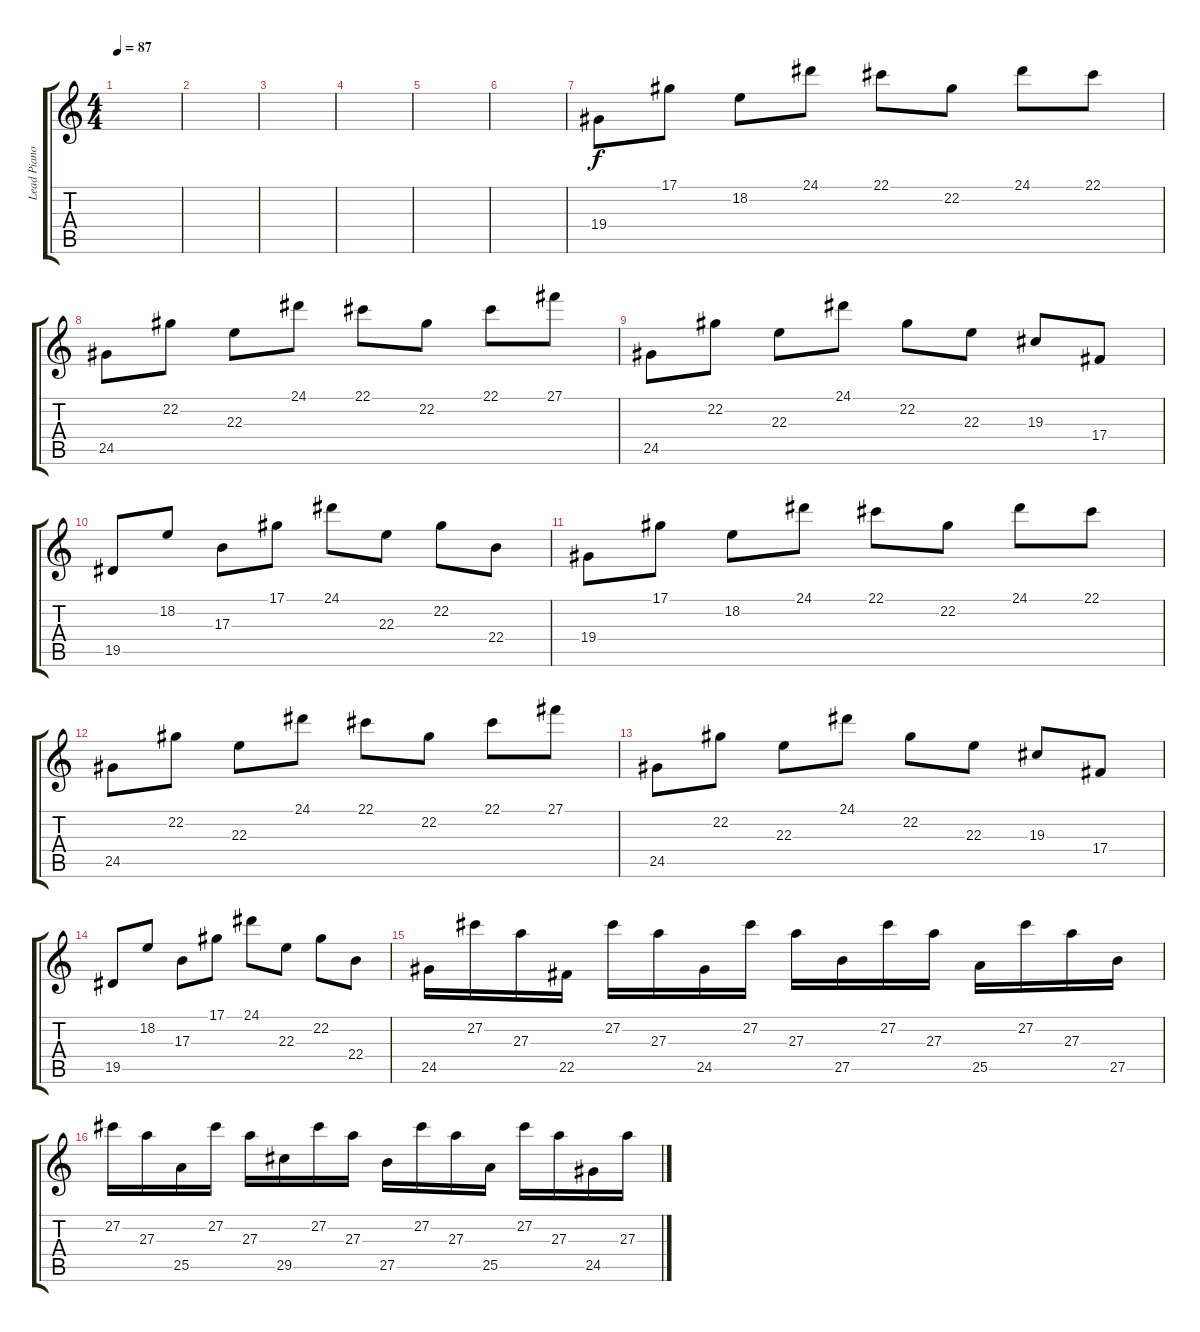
\track ("Lead Piano (Everton)" "Lead Piano") {instrument acousticgrandpiano}
\staff {score tabs}
\tuning (Eb4 Bb3 Gb3 Db3 Ab2 Eb2) {hide}
\ts (4 4)
\tempo 87
\clef g2
\ks c
|
|
|
|
|
|
19.4.8 17.1.8 18.2.8 24.1.8 22.1.8 22.2.8 24.1.8 22.1.8 |
24.5.8 22.2.8 22.3.8 24.1.8 22.1.8 22.2.8 22.1.8 27.1.8 |
24.5.8 22.2.8 22.3.8 24.1.8 22.2.8 22.3.8 19.3.8 17.4.8 |
19.5.8 18.2.8 17.3.8 17.1.8 24.1.8 22.3.8 22.2.8 22.4.8 |
19.4.8 17.1.8 18.2.8 24.1.8 22.1.8 22.2.8 24.1.8 22.1.8 |
24.5.8 22.2.8 22.3.8 24.1.8 22.1.8 22.2.8 22.1.8 27.1.8 |
24.5.8 22.2.8 22.3.8 24.1.8 22.2.8 22.3.8 19.3.8 17.4.8 |
19.5.8 18.2.8 17.3.8 17.1.8 24.1.8 22.3.8 22.2.8 22.4.8 |
24.5.16 27.2.16 27.3.16 22.5.16 27.2.16 27.3.16 24.5.16 27.2.16 27.3.16 27.5.16 27.2.16 27.3.16 25.5.16 27.2.16 27.3.16 27.5.16 |
27.2.16 27.3.16 25.5.16 27.2.16 27.3.16 29.5.16 27.2.16 27.3.16 27.5.16 27.2.16 27.3.16 25.5.16 27.2.16 27.3.16 24.5.16 27.3.16
